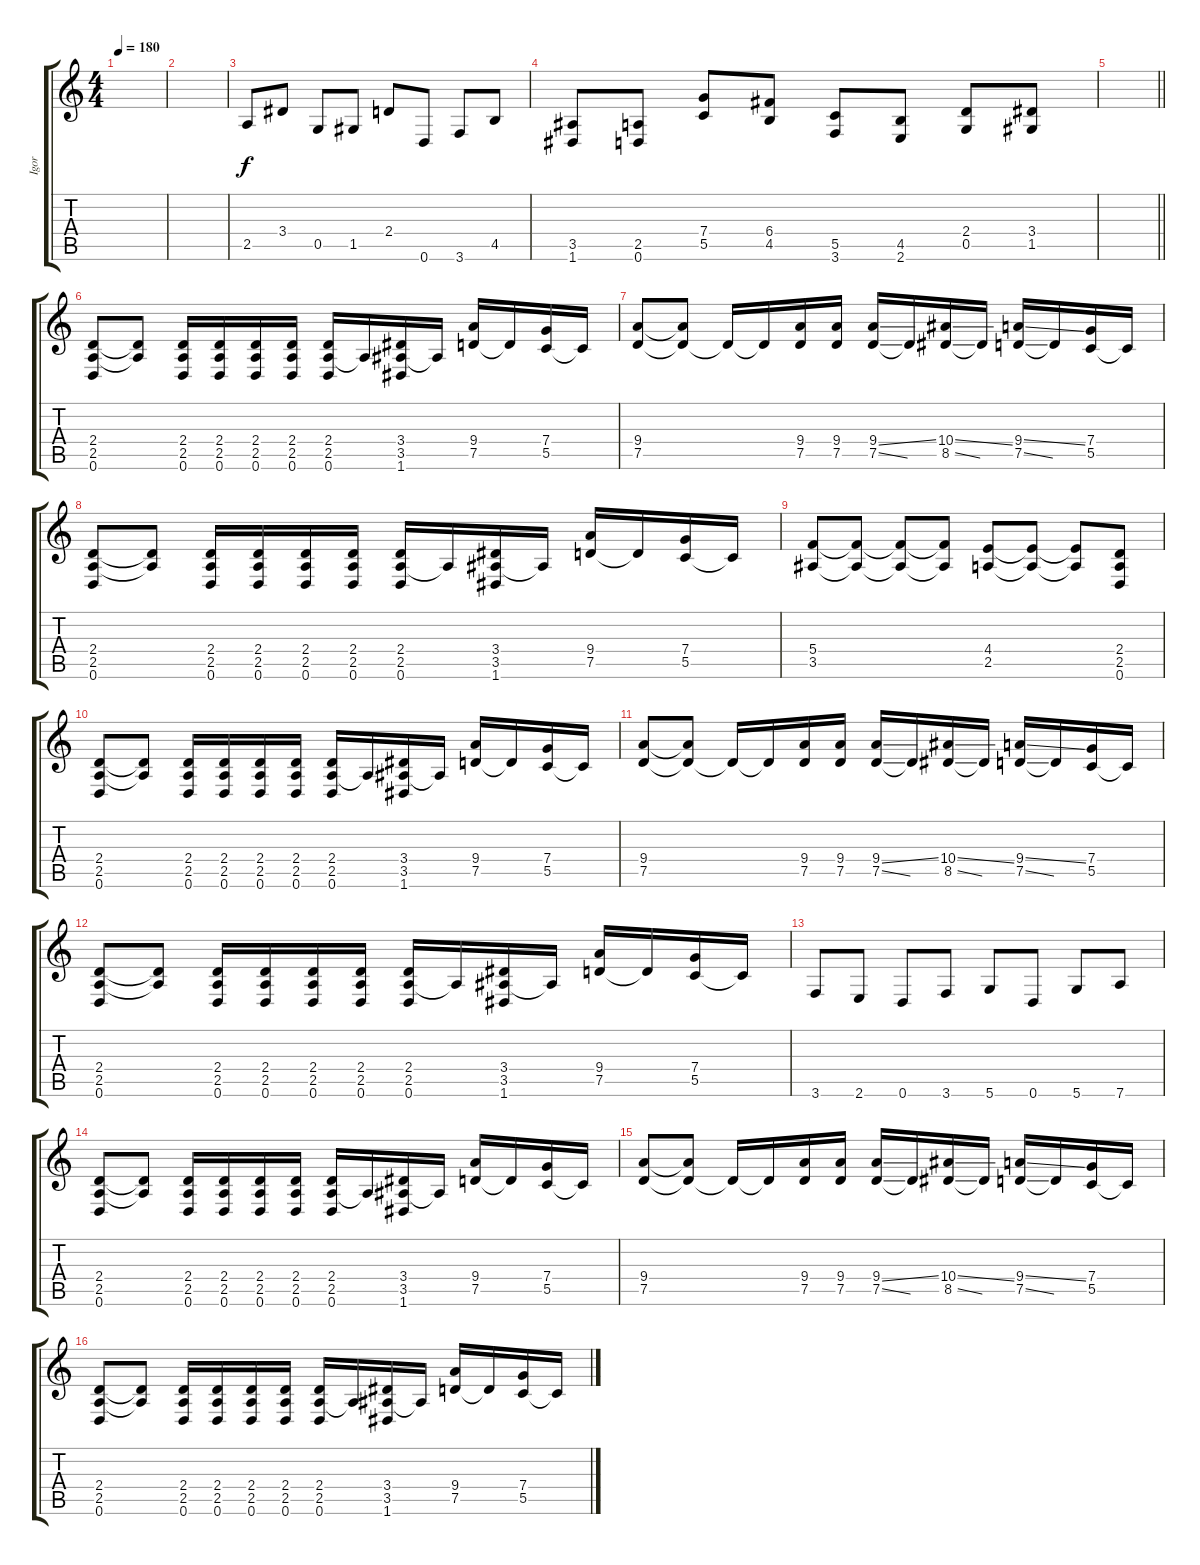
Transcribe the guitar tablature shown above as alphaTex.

\track ("Igor" "Igor") {instrument overdrivenguitar}
\staff {score tabs}
\tuning (D4 A3 F3 C3 G2 D2) {hide}
\ts (4 4)
\tempo 180
\clef g2
\ks c
|
|
2.5.8 3.4.8 0.5.8 1.5.8 2.4.8 0.6.8 3.6.8 4.5.8 |
(3.5 1.6).8 (2.5 0.6).8 (7.4 5.5).8 (6.4 4.5).8 (5.5 3.6).8 (4.5 2.6).8 (2.4 0.5).8 (3.4 1.5).8 |
\barLineRight lightlight
|
(2.4 2.5 0.6).8 (2.4{t} 2.5{t}).8 (2.4 2.5 0.6).16 (2.4 2.5 0.6).16 (2.4 2.5 0.6).16 (2.4 2.5 0.6).16 (2.4 2.5 0.6).16 2.5{t}.16 (3.4 3.5 1.6).16 3.5{t}.16 (9.4 7.5).16 7.5{t}.16 (7.4 5.5).16 5.5{t}.16 |
(9.4 7.5).8 (9.4{t} 7.5{t}).8 7.5{t}.16 7.5{t}.16 (9.4 7.5).16 (9.4 7.5).16 (9.4{ss} 7.5{ss}).16 7.5{t}.16 (10.4{ss} 8.5{ss}).16 8.5{t}.16 (9.4{ss} 7.5{ss}).16 7.5{t}.16 (7.4 5.5).16 5.5{t}.16 |
(2.4 2.5 0.6).8 (2.4{t} 2.5{t}).8 (2.4 2.5 0.6).16 (2.4 2.5 0.6).16 (2.4 2.5 0.6).16 (2.4 2.5 0.6).16 (2.4 2.5 0.6).16 2.5{t}.16 (3.4 3.5 1.6).16 3.5{t}.16 (9.4 7.5).16 7.5{t}.16 (7.4 5.5).16 5.5{t}.16 |
(5.4 3.5).8 (5.4{t} 3.5{t}).8 (5.4{t} 3.5{t}).8 (5.4{t} 3.5{t}).8 (4.4 2.5).8 (4.4{t} 2.5{t}).8 (4.4{t} 2.5{t}).8 (2.4 2.5 0.6).8 |
(2.4 2.5 0.6).8 (2.4{t} 2.5{t}).8 (2.4 2.5 0.6).16 (2.4 2.5 0.6).16 (2.4 2.5 0.6).16 (2.4 2.5 0.6).16 (2.4 2.5 0.6).16 2.5{t}.16 (3.4 3.5 1.6).16 3.5{t}.16 (9.4 7.5).16 7.5{t}.16 (7.4 5.5).16 5.5{t}.16 |
(9.4 7.5).8 (9.4{t} 7.5{t}).8 7.5{t}.16 7.5{t}.16 (9.4 7.5).16 (9.4 7.5).16 (9.4{ss} 7.5{ss}).16 7.5{t}.16 (10.4{ss} 8.5{ss}).16 8.5{t}.16 (9.4{ss} 7.5{ss}).16 7.5{t}.16 (7.4 5.5).16 5.5{t}.16 |
(2.4 2.5 0.6).8 (2.4{t} 2.5{t}).8 (2.4 2.5 0.6).16 (2.4 2.5 0.6).16 (2.4 2.5 0.6).16 (2.4 2.5 0.6).16 (2.4 2.5 0.6).16 2.5{t}.16 (3.4 3.5 1.6).16 3.5{t}.16 (9.4 7.5).16 7.5{t}.16 (7.4 5.5).16 5.5{t}.16 |
3.6.8 2.6.8 0.6.8 3.6.8 5.6.8 0.6.8 5.6.8 7.6.8 |
(2.4 2.5 0.6).8 (2.4{t} 2.5{t}).8 (2.4 2.5 0.6).16 (2.4 2.5 0.6).16 (2.4 2.5 0.6).16 (2.4 2.5 0.6).16 (2.4 2.5 0.6).16 2.5{t}.16 (3.4 3.5 1.6).16 3.5{t}.16 (9.4 7.5).16 7.5{t}.16 (7.4 5.5).16 5.5{t}.16 |
(9.4 7.5).8 (9.4{t} 7.5{t}).8 7.5{t}.16 7.5{t}.16 (9.4 7.5).16 (9.4 7.5).16 (9.4{ss} 7.5{ss}).16 7.5{t}.16 (10.4{ss} 8.5{ss}).16 8.5{t}.16 (9.4{ss} 7.5{ss}).16 7.5{t}.16 (7.4 5.5).16 5.5{t}.16 |
(2.4 2.5 0.6).8 (2.4{t} 2.5{t}).8 (2.4 2.5 0.6).16 (2.4 2.5 0.6).16 (2.4 2.5 0.6).16 (2.4 2.5 0.6).16 (2.4 2.5 0.6).16 2.5{t}.16 (3.4 3.5 1.6).16 3.5{t}.16 (9.4 7.5).16 7.5{t}.16 (7.4 5.5).16 5.5{t}.16
